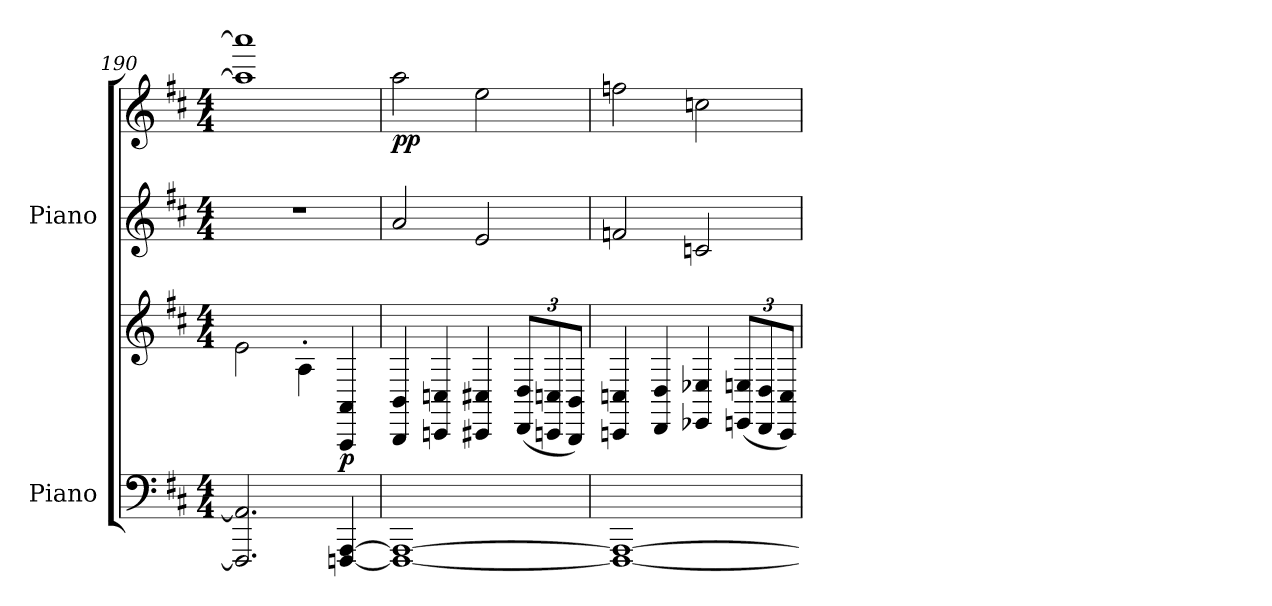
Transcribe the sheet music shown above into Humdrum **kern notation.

**kern	**kern	**dynam	**kern	**kern	**dynam
*part2	*part2	*part2	*part1	*part1	*part1
*staff4	*staff3	*staff3/4	*staff2	*staff1	*staff1/2
*I"Piano	*	*	*I"Piano	*	*
*I'Pno.	*	*	*I'Pno.	*	*
*clefF4	*clefG2	*	*clefG2	*clefG2	*
*k[f#c#]	*k[f#c#]	*	*k[f#c#]	*k[f#c#]	*
*M4/4	*M4/4	*	*M4/4	*M4/4	*
=190	=190	=190	=190	=190	=190
*	*	*	*	*^	*
2.FFF/] 2.AA/]	2e\	.	1r	1aa] 1aaa]	2.ryy	.
.	4A'\	.	.	.	.	.
*	*	*	*	*MM72	*	*
!	!	!LO:DY:b	!	!	!	!
[4FFFn/ [4AAA/	4AAA/ 4AA/	p	.	.	4ryy	.
=191	=191	=191	=191	=191	=191	=191
!	!	!	!	!	!	!LO:DY:b
*	*	*	*	*v	*v	*
1FFF_ 1AAA_	4BBB/ 4BB/	.	2a/	2aa\	pp
.	4CCn/ 4Cn/	.	.	.	.
.	4CC#X/ 4C#X/	.	2e/	2ee\	.
*	*Xbrackettup	*	*	*	*
.	(<12DD/ 12D/L	.	.	.	.
.	12CCn/ 12Cn/	.	.	.	.
.	12BBB/ 12BB/J)	.	.	.	.
=192	=192	=192	=192	=192	=192
1FFF_ 1AAA_	4CCn/ 4Cn/	.	2fn/	2ffn\	.
.	4DD/ 4D/	.	.	.	.
.	4EE-X/ 4E-X/	.	2cn/	2ccn\	.
.	(<12EEn/ 12En/L	.	.	.	.
.	12DD/ 12D/	.	.	.	.
.	12CC/ 12C/J)	.	.	.	.
=	=	=	=	=	=
*-	*-	*-	*-	*-	*-
